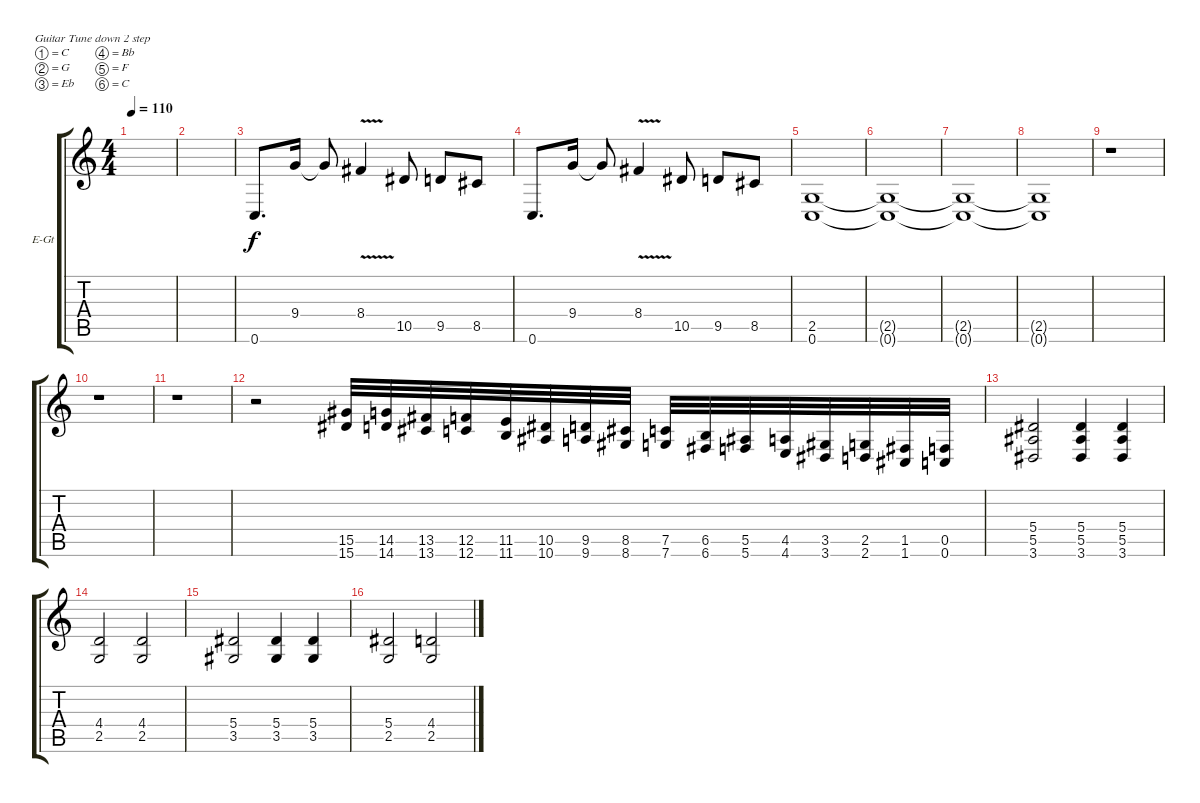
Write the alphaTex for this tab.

\defaultSystemsLayout 4
\bracketExtendMode groupsimilarinstruments
\firstSystemTrackNameOrientation horizontal
\otherSystemsTrackNameOrientation horizontal
\track ("Electric Guitar 2" "E-Gt") {instrument distortionguitar}
\staff {score tabs}
\tuning (C4 G3 Eb3 Bb2 F2 C2)
\ts (4 4)
\tempo 110
\clef g2
\ks c
|
|
0.6.8{d} 9.4.16 9.4{t}.8 8.4{v}.4 10.5.8 9.5.8 8.5.8 |
0.6.8{d} 9.4.16 9.4{t}.8 8.4{v}.4 10.5.8 9.5.8 8.5.8 |
(0.6 2.5).1 |
(0.6{t} 2.5{t}).1 |
(0.6{t} 2.5{t}).1 |
(0.6{t} 2.5{t}).1 |
r.1 |
r.1 |
r.1 |
r.2 (15.6 15.5).32 (14.6 14.5).32 (13.6 13.5).32 (12.6 12.5).32 (11.6 11.5).32 (10.6 10.5).32 (9.6 9.5).32 (8.6 8.5).32 (7.6 7.5).32 (6.6 6.5).32 (5.6 5.5).32 (4.6 4.5).32 (3.6 3.5).32 (2.6 2.5).32 (1.6 1.5).32 (0.6 0.5).32 |
(3.6 5.5 5.4).2 (3.6 5.5 5.4).4 (5.4 5.5 3.6).4 |
(2.5 4.4).2 (4.4 2.5).2 |
(3.5 5.4).2 (5.4 3.5).4 (5.4 3.5).4 |
(2.5 5.4).2 (2.5 4.4).2
